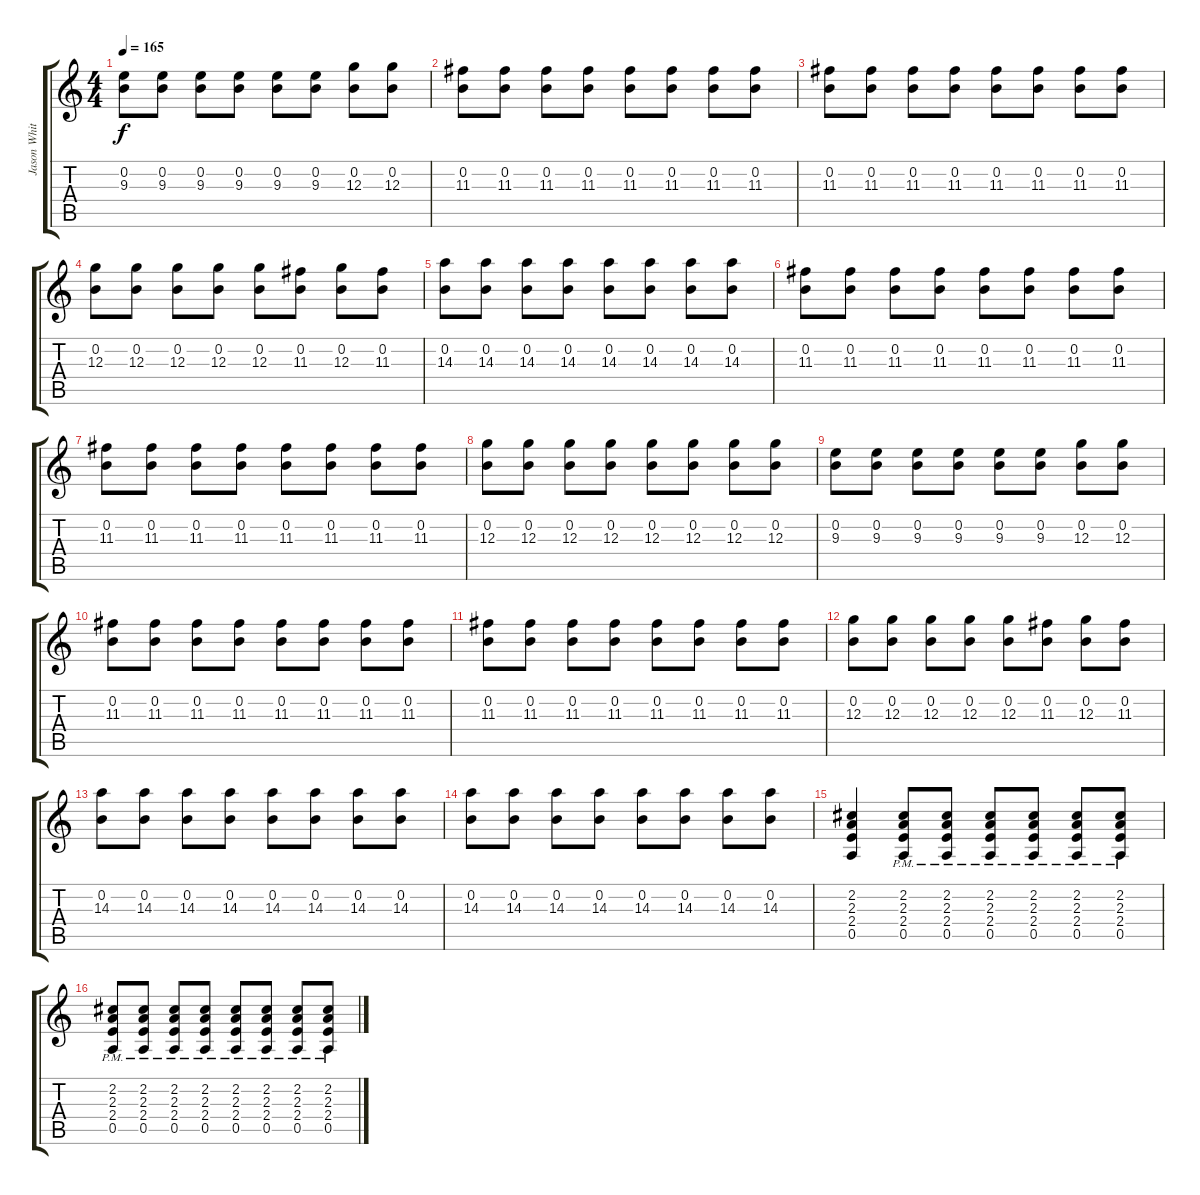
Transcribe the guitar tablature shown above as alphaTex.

\track ("Jason White (Lead Guitar)" "Jason Whit") {instrument distortionguitar}
\staff {score tabs}
\tuning (E4 B3 G3 D3 A2 E2) {hide}
\ts (4 4)
\tempo 165
\clef g2
\ks c
(0.2 9.3).8{dy f} (0.2 9.3).8 (0.2 9.3).8 (0.2 9.3).8 (0.2 9.3).8 (0.2 9.3).8 (0.2 12.3).8 (0.2 12.3).8 |
(0.2 11.3).8 (0.2 11.3).8 (0.2 11.3).8 (0.2 11.3).8 (0.2 11.3).8 (0.2 11.3).8 (0.2 11.3).8 (0.2 11.3).8 |
(0.2 11.3).8 (0.2 11.3).8 (0.2 11.3).8 (0.2 11.3).8 (0.2 11.3).8 (0.2 11.3).8 (0.2 11.3).8 (0.2 11.3).8 |
(0.2 12.3).8 (0.2 12.3).8 (0.2 12.3).8 (0.2 12.3).8 (0.2 12.3).8 (0.2 11.3).8 (0.2 12.3).8 (0.2 11.3).8 |
(0.2 14.3).8 (0.2 14.3).8 (0.2 14.3).8 (0.2 14.3).8 (0.2 14.3).8 (0.2 14.3).8 (0.2 14.3).8 (0.2 14.3).8 |
(0.2 11.3).8 (0.2 11.3).8 (0.2 11.3).8 (0.2 11.3).8 (0.2 11.3).8 (0.2 11.3).8 (0.2 11.3).8 (0.2 11.3).8 |
(0.2 11.3).8 (0.2 11.3).8 (0.2 11.3).8 (0.2 11.3).8 (0.2 11.3).8 (0.2 11.3).8 (0.2 11.3).8 (0.2 11.3).8 |
(0.2 12.3).8 (0.2 12.3).8 (0.2 12.3).8 (0.2 12.3).8 (0.2 12.3).8 (0.2 12.3).8 (0.2 12.3).8 (0.2 12.3).8 |
(0.2 9.3).8 (0.2 9.3).8 (0.2 9.3).8 (0.2 9.3).8 (0.2 9.3).8 (0.2 9.3).8 (0.2 12.3).8 (0.2 12.3).8 |
(0.2 11.3).8 (0.2 11.3).8 (0.2 11.3).8 (0.2 11.3).8 (0.2 11.3).8 (0.2 11.3).8 (0.2 11.3).8 (0.2 11.3).8 |
(0.2 11.3).8 (0.2 11.3).8 (0.2 11.3).8 (0.2 11.3).8 (0.2 11.3).8 (0.2 11.3).8 (0.2 11.3).8 (0.2 11.3).8 |
(0.2 12.3).8 (0.2 12.3).8 (0.2 12.3).8 (0.2 12.3).8 (0.2 12.3).8 (0.2 11.3).8 (0.2 12.3).8 (0.2 11.3).8 |
(0.2 14.3).8 (0.2 14.3).8 (0.2 14.3).8 (0.2 14.3).8 (0.2 14.3).8 (0.2 14.3).8 (0.2 14.3).8 (0.2 14.3).8 |
(0.2 14.3).8 (0.2 14.3).8 (0.2 14.3).8 (0.2 14.3).8 (0.2 14.3).8 (0.2 14.3).8 (0.2 14.3).8 (0.2 14.3).8 |
(2.2 2.3 2.4 0.5).4 (2.2{pm} 2.3{pm} 2.4{pm} 0.5{pm}).8 (2.2{pm} 2.3{pm} 2.4{pm} 0.5{pm}).8 (2.2{pm} 2.3{pm} 2.4{pm} 0.5{pm}).8 (2.2{pm} 2.3{pm} 2.4{pm} 0.5{pm}).8 (2.2{pm} 2.3{pm} 2.4{pm} 0.5{pm}).8 (2.2{pm} 2.3{pm} 2.4{pm} 0.5{pm}).8 |
(2.2{pm} 2.3{pm} 2.4{pm} 0.5{pm}).8 (2.2{pm} 2.3{pm} 2.4{pm} 0.5{pm}).8 (2.2{pm} 2.3{pm} 2.4{pm} 0.5{pm}).8 (2.2{pm} 2.3{pm} 2.4{pm} 0.5{pm}).8 (2.2{pm} 2.3{pm} 2.4{pm} 0.5{pm}).8 (2.2{pm} 2.3{pm} 2.4{pm} 0.5{pm}).8 (2.2{pm} 2.3{pm} 2.4{pm} 0.5{pm}).8 (2.2{pm} 2.3{pm} 2.4{pm} 0.5{pm}).8
